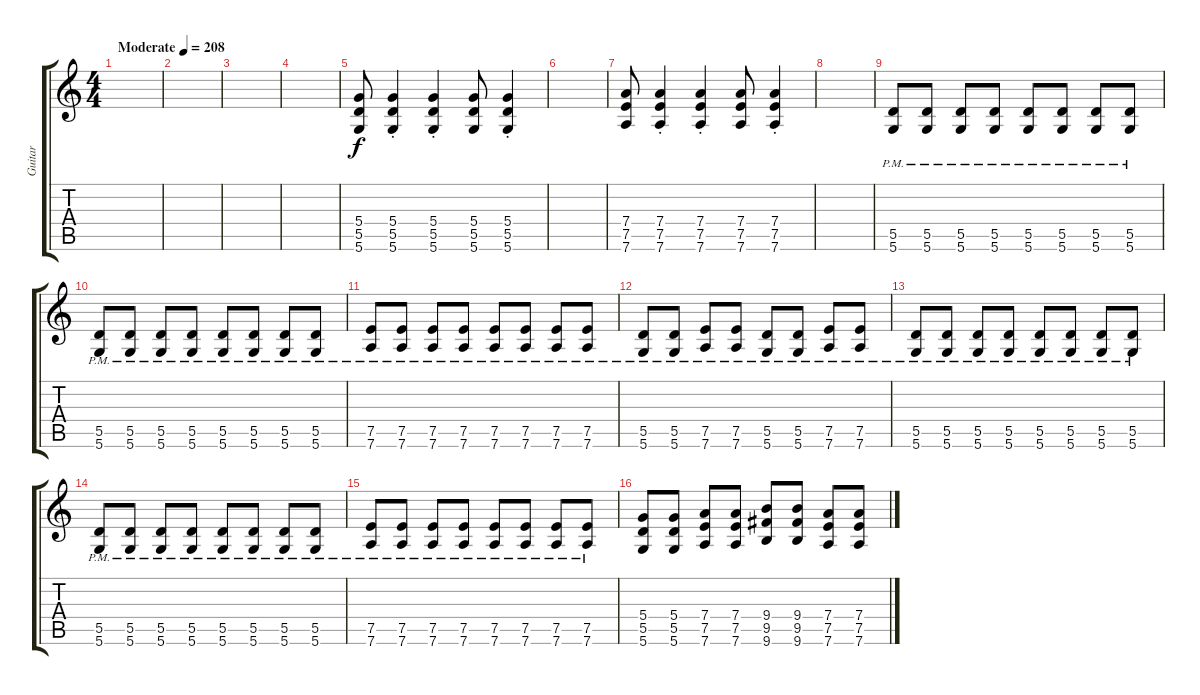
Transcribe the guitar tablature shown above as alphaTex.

\track ("Guitar" "Guitar") {instrument distortionguitar}
\staff {score tabs}
\tuning (E4 B3 G3 D3 A2 D2) {hide}
\ts (4 4)
\tempo (208 "Moderate")
\clef g2
\ks c
|
|
|
|
(5.4 5.5 5.6).8 (5.4{st} 5.5{st} 5.6{st}).4 (5.4{st} 5.5{st} 5.6{st}).4 (5.4 5.5 5.6).8 (5.4{st} 5.5{st} 5.6{st}).4 |
|
(7.4 7.5 7.6).8 (7.4{st} 7.5{st} 7.6{st}).4 (7.4{st} 7.5{st} 7.6{st}).4 (7.4 7.5 7.6).8 (7.4{st} 7.5{st} 7.6{st}).4 |
|
(5.5{pm} 5.6{pm}).8 (5.5{pm} 5.6{pm}).8 (5.5{pm} 5.6{pm}).8 (5.5{pm} 5.6{pm}).8 (5.5{pm} 5.6{pm}).8 (5.5{pm} 5.6{pm}).8 (5.5{pm} 5.6{pm}).8 (5.5{pm} 5.6{pm}).8 |
(5.5{pm} 5.6{pm}).8 (5.5{pm} 5.6{pm}).8 (5.5{pm} 5.6{pm}).8 (5.5{pm} 5.6{pm}).8 (5.5{pm} 5.6{pm}).8 (5.5{pm} 5.6{pm}).8 (5.5{pm} 5.6{pm}).8 (5.5{pm} 5.6{pm}).8 |
(7.5{pm} 7.6{pm}).8 (7.5{pm} 7.6{pm}).8 (7.5{pm} 7.6{pm}).8 (7.5{pm} 7.6{pm}).8 (7.5{pm} 7.6{pm}).8 (7.5{pm} 7.6{pm}).8 (7.5{pm} 7.6{pm}).8 (7.5{pm} 7.6{pm}).8 |
(5.5{pm} 5.6{pm}).8 (5.5{pm} 5.6{pm}).8 (7.5{pm} 7.6{pm}).8 (7.5{pm} 7.6{pm}).8 (5.5{pm} 5.6{pm}).8 (5.5{pm} 5.6{pm}).8 (7.5{pm} 7.6{pm}).8 (7.5{pm} 7.6{pm}).8 |
(5.5{pm} 5.6{pm}).8 (5.5{pm} 5.6{pm}).8 (5.5{pm} 5.6{pm}).8 (5.5{pm} 5.6{pm}).8 (5.5{pm} 5.6{pm}).8 (5.5{pm} 5.6{pm}).8 (5.5{pm} 5.6{pm}).8 (5.5{pm} 5.6{pm}).8 |
(5.5{pm} 5.6{pm}).8 (5.5{pm} 5.6{pm}).8 (5.5{pm} 5.6{pm}).8 (5.5{pm} 5.6{pm}).8 (5.5{pm} 5.6{pm}).8 (5.5{pm} 5.6{pm}).8 (5.5{pm} 5.6{pm}).8 (5.5{pm} 5.6{pm}).8 |
(7.5{pm} 7.6{pm}).8 (7.5{pm} 7.6{pm}).8 (7.5{pm} 7.6{pm}).8 (7.5{pm} 7.6{pm}).8 (7.5{pm} 7.6{pm}).8 (7.5{pm} 7.6{pm}).8 (7.5{pm} 7.6{pm}).8 (7.5{pm} 7.6{pm}).8 |
(5.4 5.5 5.6).8 (5.4 5.5 5.6).8 (7.4 7.5 7.6).8 (7.4 7.5 7.6).8 (9.4 9.5 9.6).8 (9.4 9.5 9.6).8 (7.4 7.5 7.6).8 (7.4 7.5 7.6).8
